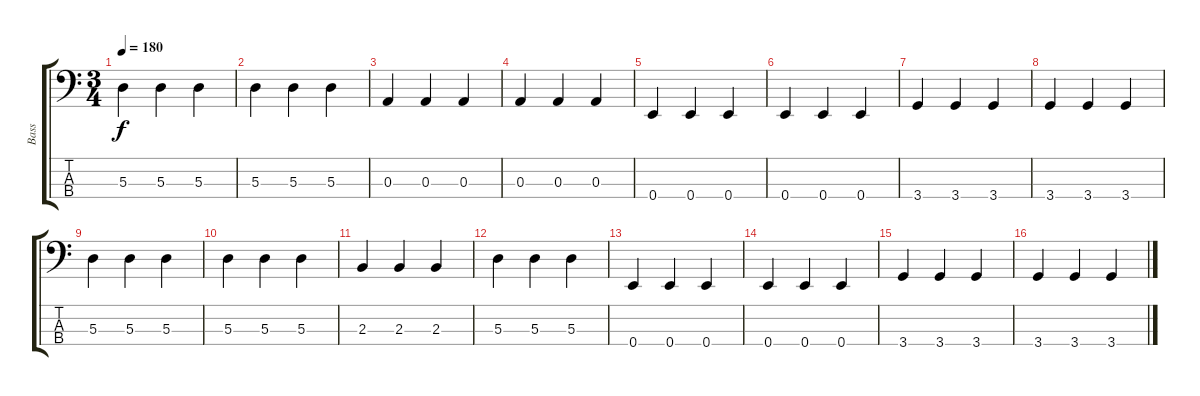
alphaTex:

\track ("Bass" "Bass") {instrument electricbassfinger}
\staff {score tabs}
\tuning (G2 D2 A1 E1) {hide}
\ts (3 4)
\tempo 180
\clef f4
\ks c
5.3.4{dy f} 5.3.4 5.3.4 |
5.3.4 5.3.4 5.3.4 |
0.3.4 0.3.4 0.3.4 |
0.3.4 0.3.4 0.3.4 |
0.4.4 0.4.4 0.4.4 |
0.4.4 0.4.4 0.4.4 |
3.4.4 3.4.4 3.4.4 |
3.4.4 3.4.4 3.4.4 |
5.3.4 5.3.4 5.3.4 |
5.3.4 5.3.4 5.3.4 |
2.3.4 2.3.4 2.3.4 |
5.3.4 5.3.4 5.3.4 |
0.4.4 0.4.4 0.4.4 |
0.4.4 0.4.4 0.4.4 |
3.4.4 3.4.4 3.4.4 |
3.4.4 3.4.4 3.4.4
